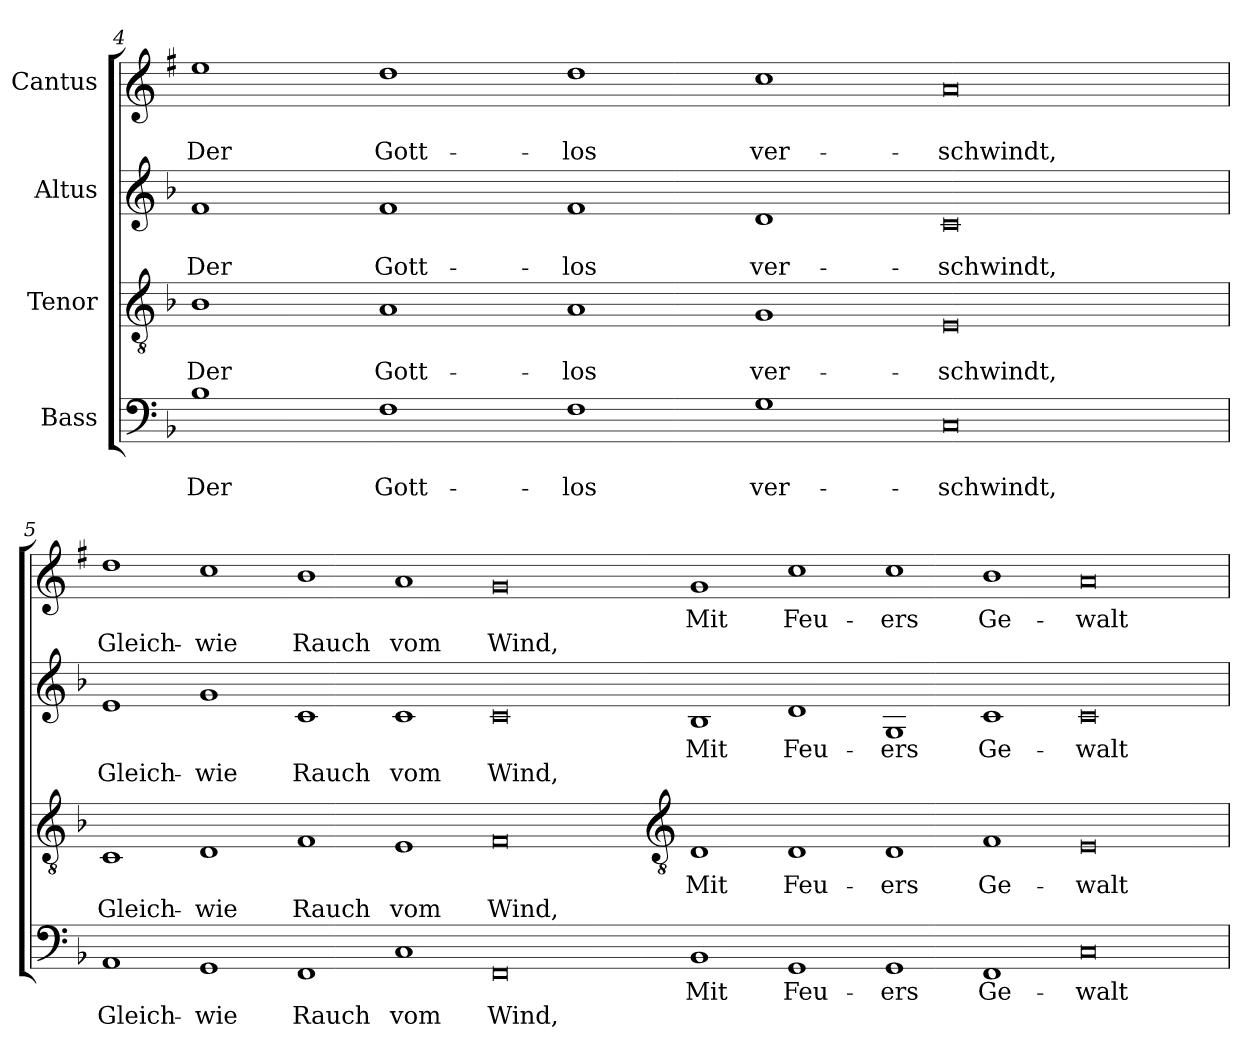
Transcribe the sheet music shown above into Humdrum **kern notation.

**kern	**text	**text	**kern	**text	**text	**kern	**text	**text	**kern	**text	**text
*part4	*part4	*part4	*part3	*part3	*part3	*part2	*part2	*part2	*part1	*part1	*part1
*staff4	*staff4	*staff4	*staff3	*staff3	*staff3	*staff2	*staff2	*staff2	*staff1	*staff1	*staff1
*I"Bass	*	*	*I"Tenor	*	*	*I"Altus	*	*	*I"Cantus	*	*
*clefF4	*	*	*clefGv2	*	*	*clefG2	*	*	*clefG2	*	*
*	*	*	*	*	*	*	*	*	*ITrd1c2	*	*
*k[b-]	*	*	*k[b-]	*	*	*k[b-]	*	*	*k[b-]	*	*
*F:	*	*	*F:	*	*	*F:	*	*	*F:	*	*
=4	=4	=4	=4	=4	=4	=4	=4	=4	=4	=4	=4
!	!	!LO:LY:b	!	!	!LO:LY:b	!	!	!LO:LY:b	!	!	!LO:LY:b
1B-	.	Der	1B-	.	Der	1f	.	Der	1dd	.	Der
!	!	!LO:LY:b	!	!	!LO:LY:b	!	!	!LO:LY:b	!	!	!LO:LY:b
1F	.	Gott-	1A	.	Gott-	1f	.	Gott-	1cc	.	Gott-
!	!	!LO:LY:b	!	!	!LO:LY:b	!	!	!LO:LY:b	!	!	!LO:LY:b
1F	.	-los	1A	.	-los	1f	.	-los	1cc	.	-los
!	!	!LO:LY:b	!	!	!LO:LY:b	!	!	!LO:LY:b	!	!	!LO:LY:b
1G	.	ver-	1G	.	ver-	1d	.	ver-	1b-	.	ver-
!	!	!LO:LY:b	!	!	!LO:LY:b	!	!	!LO:LY:b	!	!	!LO:LY:b
0C	.	-schwindt,	0E	.	-schwindt,	0c	.	-schwindt,	0g	.	-schwindt,
=5	=5	=5	=5	=5	=5	=5	=5	=5	=5	=5	=5
!	!	!LO:LY:b	!	!	!LO:LY:b	!	!	!LO:LY:b	!	!	!LO:LY:b
1AA	.	Gleich-	1C	.	Gleich-	1e	.	Gleich-	1cc	.	Gleich-
!	!	!LO:LY:b	!	!	!LO:LY:b	!	!	!LO:LY:b	!	!	!LO:LY:b
1GG	.	-wie	1D	.	-wie	1g	.	-wie	1b-	.	-wie
!	!	!LO:LY:b	!	!	!LO:LY:b	!	!	!LO:LY:b	!	!	!LO:LY:b
1FF	.	Rauch	1F	.	Rauch	1c	.	Rauch	1a	.	Rauch
!	!	!LO:LY:b	!	!	!LO:LY:b	!	!	!LO:LY:b	!	!	!LO:LY:b
1C	.	vom	1E	.	vom	1c	.	vom	1g	.	vom
!	!	!LO:LY:b	!	!	!LO:LY:b	!	!	!LO:LY:b	!	!	!LO:LY:b
0FF	.	Wind,	0F	.	Wind,	0c	.	Wind,	0f	.	Wind,
!!LO:LB:g=z
=6-	=6-	=6-	=6-	=6-	=6-	=6-	=6-	=6-	=6-	=6-	=6-
*	*	*	*clefGv2	*	*	*	*	*	*	*	*
!	!LO:LY:b	!	!	!LO:LY:b	!	!	!LO:LY:b	!	!	!LO:LY:b	!
1BB-	Mit	.	1D	Mit	.	1B-	Mit	.	1f	Mit	.
!	!LO:LY:b	!	!	!LO:LY:b	!	!	!LO:LY:b	!	!	!LO:LY:b	!
1GG	Feu-	.	1D	Feu-	.	1d	Feu-	.	1b-	Feu-	.
!	!LO:LY:b	!	!	!LO:LY:b	!	!	!LO:LY:b	!	!	!LO:LY:b	!
1GG	-ers	.	1D	-ers	.	1G	-ers	.	1b-	-ers	.
!	!LO:LY:b	!	!	!LO:LY:b	!	!	!LO:LY:b	!	!	!LO:LY:b	!
1FF	Ge-	.	1F	Ge-	.	1c	Ge-	.	1a	Ge-	.
!	!LO:LY:b	!	!	!LO:LY:b	!	!	!LO:LY:b	!	!	!LO:LY:b	!
0C	-walt	.	0E	-walt	.	0c	-walt	.	0g	-walt	.
=	=	=	=	=	=	=	=	=	=	=	=
*-	*-	*-	*-	*-	*-	*-	*-	*-	*-	*-	*-
